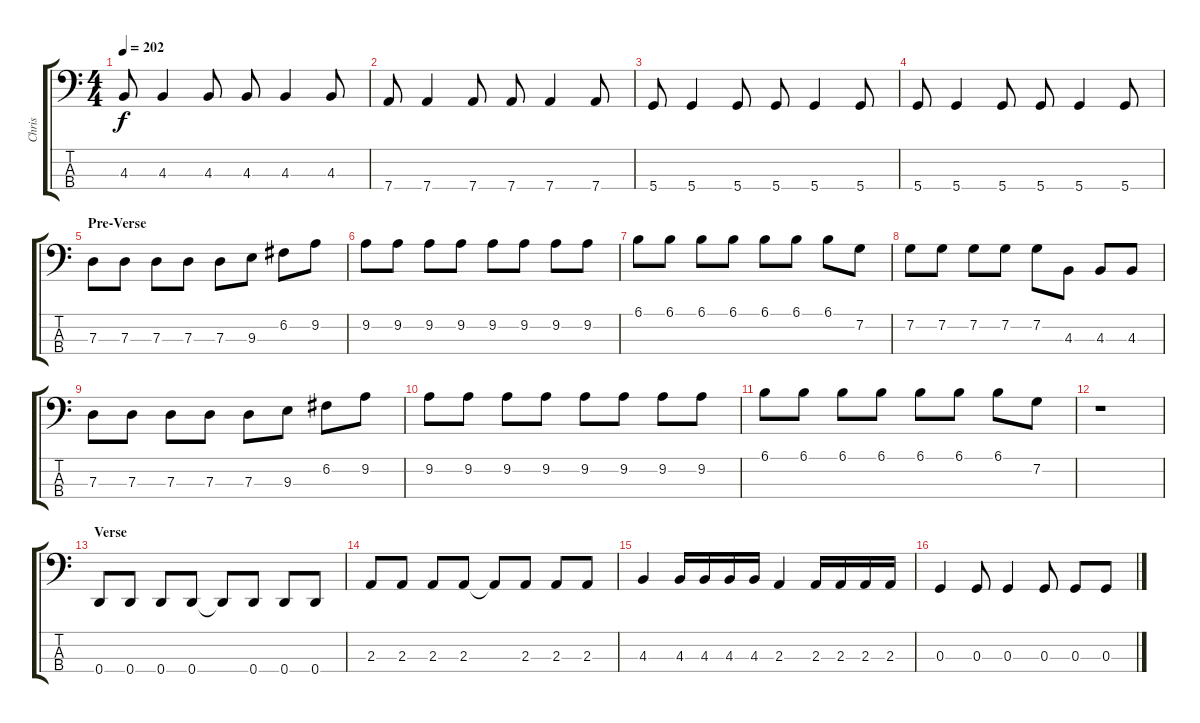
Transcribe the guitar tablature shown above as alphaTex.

\track ("Chris" "Chris") {instrument electricbassfinger}
\staff {score tabs}
\tuning (F2 C2 G1 D1) {hide}
\ts (4 4)
\tempo 202
\clef f4
\ks c
4.3.8{dy f} 4.3.4 4.3.8 4.3.8 4.3.4 4.3.8 |
7.4.8 7.4.4 7.4.8 7.4.8 7.4.4 7.4.8 |
5.4.8 5.4.4 5.4.8 5.4.8 5.4.4 5.4.8 |
5.4.8 5.4.4 5.4.8 5.4.8 5.4.4 5.4.8 |
\section ("" "Pre-Verse")
7.3.8 7.3.8 7.3.8 7.3.8 7.3.8 9.3.8 6.2.8 9.2.8 |
9.2.8 9.2.8 9.2.8 9.2.8 9.2.8 9.2.8 9.2.8 9.2.8 |
6.1.8 6.1.8 6.1.8 6.1.8 6.1.8 6.1.8 6.1.8 7.2.8 |
7.2.8 7.2.8 7.2.8 7.2.8 7.2.8 4.3.8 4.3.8 4.3.8 |
7.3.8 7.3.8 7.3.8 7.3.8 7.3.8 9.3.8 6.2.8 9.2.8 |
9.2.8 9.2.8 9.2.8 9.2.8 9.2.8 9.2.8 9.2.8 9.2.8 |
6.1.8 6.1.8 6.1.8 6.1.8 6.1.8 6.1.8 6.1.8 7.2.8 |
r.1 |
\section ("" "Verse")
0.4.8 0.4.8 0.4.8 0.4.8 0.4{t}.8 0.4.8 0.4.8 0.4.8 |
2.3.8 2.3.8 2.3.8 2.3.8 2.3{t}.8 2.3.8 2.3.8 2.3.8 |
4.3.4 4.3.16 4.3.16 4.3.16 4.3.16 2.3.4 2.3.16 2.3.16 2.3.16 2.3.16 |
0.3.4 0.3.8 0.3.4 0.3.8 0.3.8 0.3.8
